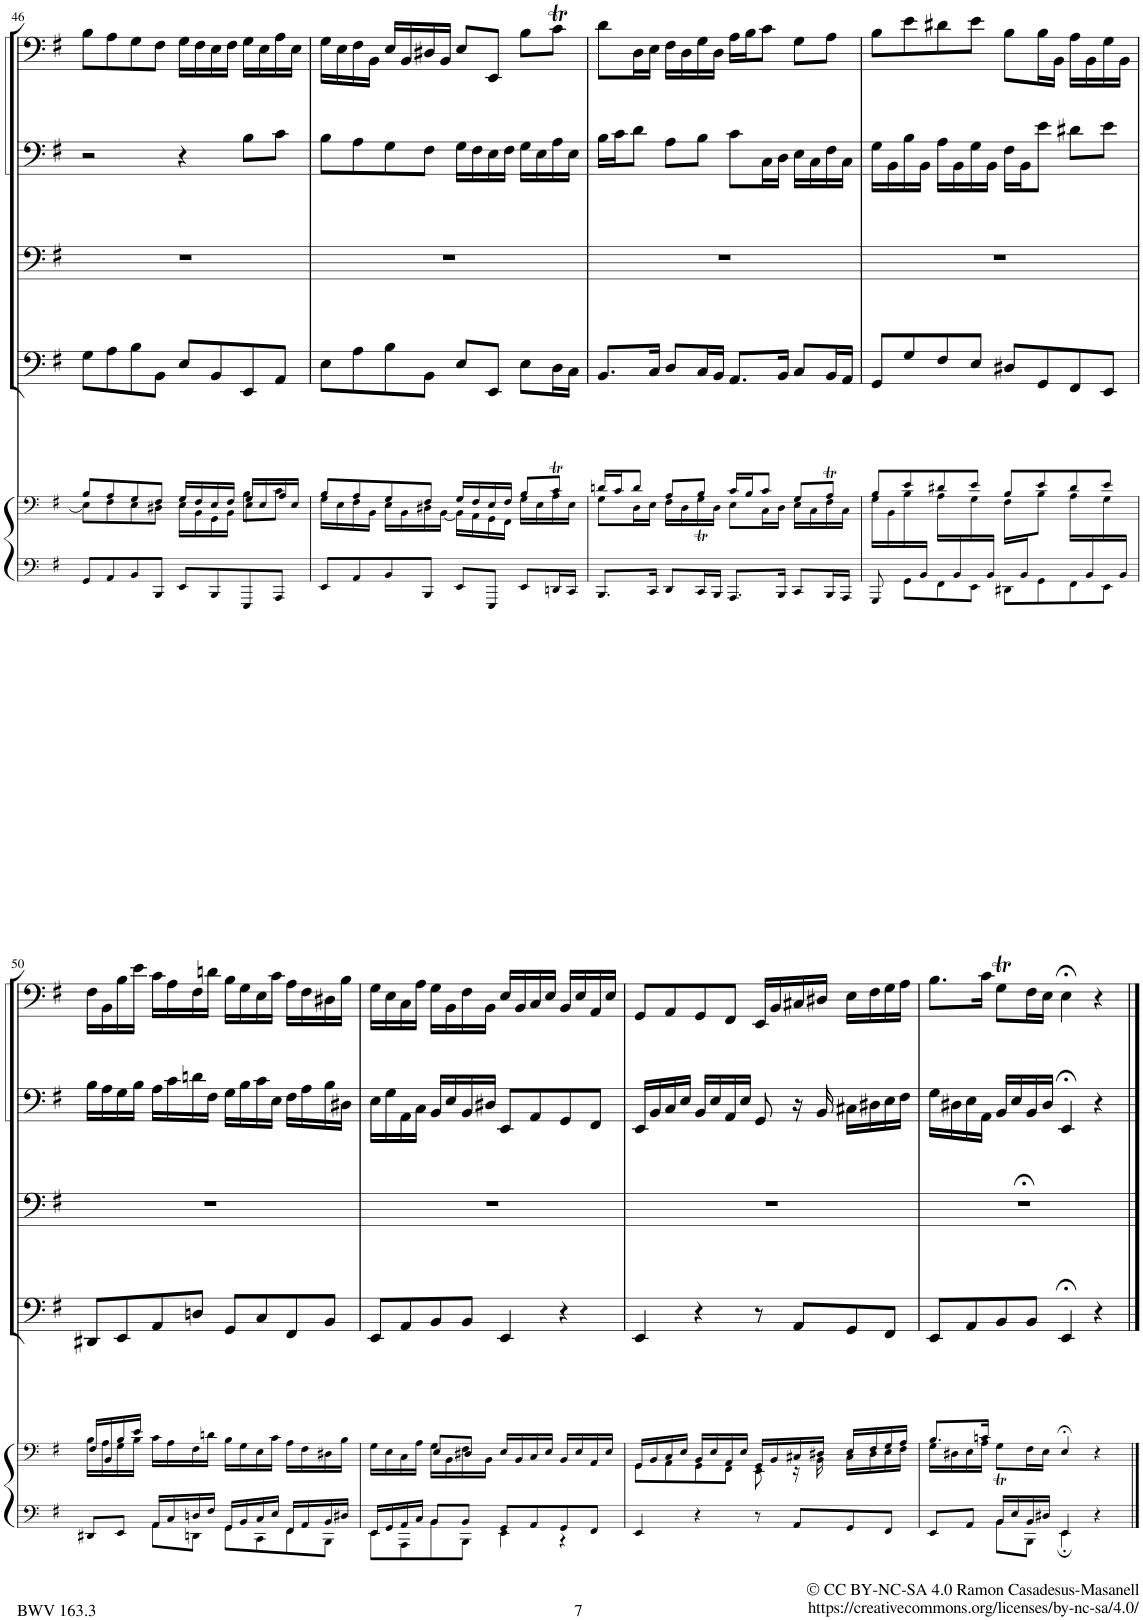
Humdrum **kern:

**kern	**kern	**kern	**kern	**kern	**kern
*part5	*part5	*part4	*part3	*part2	*part1
*staff6	*staff5	*staff4	*staff3	*staff2	*staff1
*I"Piano reduction	*	*I"Continuo	*I"Basso	*I"Violoncello obligato I	*I"Violoncello obligato I
*I'Pno	*	*	*	*I'Vc	*I'Vc
!!LO:PB:g=z
*clefF4	*clefF4	*clefF4	*clefF4	*clefF4	*clefF4
*	*	*Trd7c12	*	*	*
*k[f#]	*k[f#]	*k[f#]	*k[f#]	*k[f#]	*k[f#]
*M4/4	*M4/4	*M4/4	*M4/4	*M4/4	*M4/4
*met(c)	*met(c)	*met(c)	*met(c)	*met(c)	*met(c)
=46	=46	=46	=46	=46	=46
*	*^	*	*	*	*
*	*	*^	*	*	*	*
8GG/L	8B/L	8E\L]	2ryy	8G\L	1r	2r	8B\L
8AA/	8A/	8F#\	.	8A\	.	.	8A\
8BB/	8G/	8E\	.	8B\	.	.	8G\
8BBB/J	8F#/J	8D#X\J	.	8BB\J	.	.	8F#\J
8EE/L	16G/LL	16E\LL	4ryy	8E/L	.	4r	16G\LL
.	16F#/	16BB\	.	.	.	.	16F#\
8BBB/	16E/	16GG\	.	8BB/	.	.	16E\
.	16F#/JJ	16BB\JJ	.	.	.	.	16F#\JJ
8EEE/	16G/LL	8B\L	4E\	8EE/	.	8B\L	16G\LL
.	16E/	.	.	.	.	.	16E\
8AAA/J	16A/	8c\J	.	8AA/J	.	8c\J	16A\
.	16E/JJ	.	.	.	.	.	16E\JJ
=47	=47	=47	=47	=47	=47	=47	=47
8EE/L	8B/L	16G\LL	2ryy	8E\L	1r	8B\L	16G\LL
.	.	16E\	.	.	.	.	16E\
8AA/	8A/	16F#\	.	8A\	.	8A\	16F#\
.	.	16BB\JJ	.	.	.	.	16BB\JJ
8BB/	8G/	16E\LL	.	8B\	.	8G\	16E/LL
.	.	16BB\	.	.	.	.	16BB/
8BBB/J	8F#/J	16D#X\	.	8BB\J	.	8F#\J	16D#X/
.	.	[16BB\JJ	.	.	.	.	16BB/JJ
8EE/L	16G/LL	16BB\LL]	2ryy	8E/L	.	16G\LL	8E/L
.	16F#/	16AA\	.	.	.	16F#\	.
8EEE/J	16E/	16GG\	.	8EE/J	.	16E\	8EE/J
.	16F#/JJ	16FF#\JJ	.	.	.	16F#\JJ	.
8EE/L	8B/L	16G\LL	.	8E\L	.	16G\LL	8B\L
.	.	16E\	.	.	.	16E\	.
16DDn/L	8cT/J	16A\	.	16D\L	.	16A\	8cT\J
16CC/JJ	.	16E\JJ	.	16C\JJ	.	16E\JJ	.
*	*	*v	*v	*	*	*	*
=48	=48	=48	=48	=48	=48	=48
8.BBB/L	16dn/LL	8G\L	8.BB/L	1r	16B\LL	8d\L
.	16c/J	.	.	.	16c\J	.
.	8d/J	16D\L	.	.	8d\J	16D\L
16CC/Jk	.	16E\JJ	16C/Jk	.	.	16E\JJ
8DD/L	8A/L	16F#\LL	8D/L	.	8A\L	16F#\LL
.	.	16D\	.	.	.	16D\
16CC/L	8B/J	16GT\	16C/L	.	8B\J	16G\
16BBB/JJ	.	16D\JJ	16BB/JJ	.	.	16D\JJ
8.AAA/L	16c/LL	8E\L	8.AA/L	.	8c\L	16A\LL
.	16B/J	.	.	.	.	16B\J
.	8c/J	16C\L	.	.	16C\L	8c\J
16BBB/Jk	.	16D\JJ	16BB/Jk	.	16D\JJ	.
8CC/L	8G/L	16E\LL	8C/L	.	16E\LL	8G\L
.	.	16C\	.	.	16C\	.
16BBB/L	8AT/J	16F#\	16BB/L	.	16F#\	8A\J
16AAA/JJ	.	16C\JJ	16AA/JJ	.	16C\JJ	.
=49	=49	=49	=49	=49	=49	=49
*^	*	*	*	*	*	*
8.ryy	8GGG/	8B/L	16G\LL	8GG/L	1r	16G\LL	8B\L
.	.	.	16BB\	.	.	16BB\	.
.	8GG\L	8e/	16B\	8G/	.	16B\	8e\
16BB/JJ	.	.	16ryy	.	.	16BB\JJ	.
16ryy	8FF#\	8d#X/	16A\LL	8F#/	.	16A\LL	8d#X\
16BB/	.	.	16ryy	.	.	16BB\	.
16ryy	8EE\J	8e/J	16G\	8E/J	.	16G\	8e\J
16BB/JJ	.	.	16ryy	.	.	16BB\JJ	.
16ryy	8DD#X\L	8B/L	16F#\LL	8D#X/L	.	16F#\LL	8B\L
16BB/J	.	.	16ryy	.	.	16BB\J	.
8.ryy	8GG\	8e/	8B\J	8GG/	.	8e\J	16B\L
.	.	.	.	.	.	.	16BB\JJ
.	8FF#\	8d#/	16A\LL	8FF#/	.	8d#X\L	16A\LL
16BB/	.	.	16ryy	.	.	.	16BB\
16ryy	8EE\J	8e/J	16G\	8EE/J	.	8e\J	16G\
16BB/JJ	.	.	16ryy	.	.	.	16BB\JJ
!!LO:LB:g=z
=50	=50	=50	=50	=50	=50	=50	=50
*	*^	*	*	*	*	*	*
4ryy	8DD#X/L	2ryy	16F#/LL	16B\LL	8DD#X/L	1r	16B\LL	16F#\LL
.	.	.	16BB/	16A\	.	.	16A\	16BB\
.	8EE/J	.	16B/	16G\	8EE/	.	16G\	16B\
.	.	.	16e/JJ	16B\JJ	.	.	16B\JJ	16e\JJ
16AA/LL	8AA\L	.	16c\LL	4ryy	8AA/	.	16A\LL	16c\LL
16C/	.	.	16A\	.	.	.	16c\	16A\
16Dn/	8DDn\J	.	16F#\	.	8Dn/J	.	16dn\	16F#\
16F#/JJ	.	.	16dn\JJ	.	.	.	16F#\JJ	16dn\JJ
2ryy	16GG/LL	8GG\L	2ryy	16B\LL	8GG/L	.	16G\LL	16B\LL
.	16BB/	.	.	16G\	.	.	16B\	16G\
.	16C/	8CC\	.	16E\	8C/	.	16c\	16E\
.	16E/JJ	.	.	16c\JJ	.	.	16E\JJ	16c\JJ
.	16FF#/LL	8FF#\	.	16A\LL	8FF#/	.	16F#\LL	16A\LL
.	16AA/	.	.	16F#\	.	.	16A\	16F#\
.	16BB/	8BBB\J	.	16D#X\	8BB/J	.	16B\	16D#X\
.	16D#X/JJ	.	.	16B\JJ	.	.	16D#X\JJ	16B\JJ
*	*v	*v	*	*	*	*	*	*
=51	=51	=51	=51	=51	=51	=51	=51
16EE/LL	8EE\L	4ryy	16G\LL	8EE/L	1r	16E\LL	16G\LL
16GG/	.	.	16E\	.	.	16G\	16E\
16AA/	8AAA\	.	16C\	8AA/	.	16AA\	16C\
16C/JJ	.	.	16A\JJ	.	.	16C\JJ	16A\JJ
8BB/L	8BB\	8E/L	16G\LL	8BB/	.	16BB/LL	16G\LL
.	.	.	16BB\	.	.	16E/	16BB\
8BB/J	8BBB\J	8D#X/J	16F#\	8BB/J	.	16BB/	16F#\
.	.	.	16BB\JJ	.	.	16D#X/JJ	16BB\JJ
8GG/L	4EE\	16E/LL	2ryy	4EE/	.	8EE/L	16E/LL
.	.	16BB/	.	.	.	.	16BB/
8AA/	.	16C/	.	.	.	8AA/	16C/
.	.	16E/JJ	.	.	.	.	16E/JJ
8GG/	4r	16BB/LL	.	4r	.	8GG/	16BB/LL
.	.	16E/	.	.	.	.	16E/
8FF#/J	.	16AA/	.	.	.	8FF#/J	16AA/
.	.	16E/JJ	.	.	.	.	16E/JJ
=52	=52	=52	=52	=52	=52	=52	=52
4EE/	4ryy	16GG/LL	8GG\L	4EE/	1r	16EE/LL	8GG/L
.	.	16BB/	.	.	.	16BB/	.
.	.	16C/	8AA\	.	.	16C/	8AA/
.	.	16E/JJ	.	.	.	16E/JJ	.
4r	4ryy	16BB/LL	8GG\	4r	.	16BB/LL	8GG/
.	.	16E/	.	.	.	16E/	.
.	.	16AA/	8FF#\J	.	.	16AA/	8FF#/J
.	.	16E/JJ	.	.	.	16E/JJ	.
8r	2ryy	16GG/LL	8EE\	8r	.	8GG/	16EE/LL
.	.	16BB/	.	.	.	.	16BB/
8AA/L	.	16C#X/	16r	8AA/L	.	16r	16C#X/
.	.	16D#X/JJ	16BB\	.	.	16BB/	16D#X/JJ
8GG/	.	16E/LL	16C#\LL	8GG/	.	16C#X\LL	16E\LL
.	.	16F#/	16D#\	.	.	16D#X\	16F#\
8FF#/J	.	16G/	16E\	8FF#/J	.	16E\	16G\
.	.	16A/JJ	16F#\JJ	.	.	16F#\JJ	16A\JJ
=53	=53	=53	=53	=53	=53	=53	=53
4ryy	8EE/L	8.B/L	16G\LL	8EE/L	1r;<	16G\LL	8.B\L
.	.	.	16D#X\	.	.	16D#X\	.
.	8AA/J	.	16E\	8AA/	.	16E\	.
.	.	16cn/Jk	16A\JJ	.	.	16AA\JJ	16c\Jk
16BB/LL	8BB\L	8GT\L	2ryy	8BB/	.	16BB/LL	8GT\L
16E/	.	.	.	.	.	16E/	.
16BB/	8BBB\J	16F#\L	.	8BB/J	.	16BB/	16F#\L
16D#X/JJ	.	16E\JJ	.	.	.	16D#/JJ	16E\JJ
4EE\	4EE;/	4E;</	.	4EE;</	.	4EE;</	4E;<\
4ryy	4r	4r	4ryy	4r	.	4r	4r
*v	*v	*	*	*	*	*	*
*	*v	*v	*	*	*	*
==	==	==	==	==	==
*-	*-	*-	*-	*-	*-
